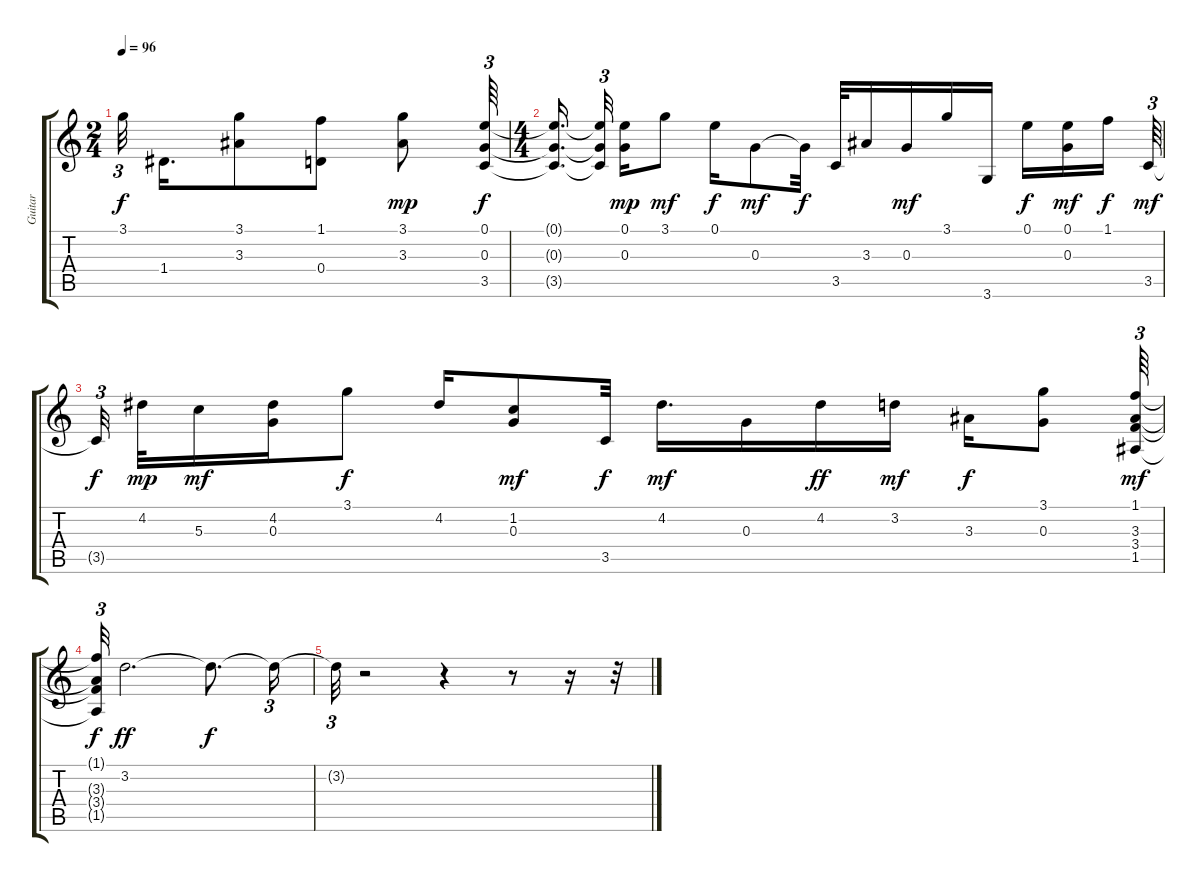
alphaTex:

\track ("Guitar" "Guitar") {instrument acousticguitarsteel}
\staff {score tabs}
\tuning (E4 B3 G3 D3 A2 E2) {hide}
\ts (2 4)
\tempo 96
\clef g2
\ks c
3.1{t}.32{tu (3 2) dy f beam splitsecondary} 1.4.16{d} (3.1 3.3).8 (1.1 0.4).8 (3.1 3.3).8{dy mp} (0.1 0.3 3.5).64{tu (3 2) dy f} |
\ts (4 4)
(0.1{t} 0.3{t} 3.5{t}).16{d beam splitsecondary} (0.1{t} 0.3{t} 3.5{t}).32{tu (3 2) beam splitsecondary} (0.1 0.3).16{dy mp} 3.1.8{dy mf} 0.1.16{dy f} 0.3.8{dy mf} 0.3{t}.32{dy f} 3.5.32 3.3.16 0.3.16{dy mf} 3.1.16 3.6.16 0.1.16{dy f} (0.1 0.3).16{dy mf} 1.1.16{dy f beam splitsecondary} 3.5.64{tu (3 2) dy mf} |
3.5{t}.32{tu (3 2) dy f beam splitsecondary} 4.2.32{dy mp} 5.3.16{dy mf} (4.2 0.3).16 3.1.8{dy f} 4.2.16 (1.2 0.3).8{dy mf} 3.5.32{dy f} 4.2.16{d dy mf} 0.3.16 4.2.16{dy ff} 3.2.16{dy mf} 3.3.16{dy f} (3.1 0.3).8 (1.1 3.3 3.4 1.5).64{tu (3 2) dy mf} |
(1.1{t} 3.3{t} 3.4{t} 1.5{t}).32{tu (3 2) dy f} 3.2.2{d dy ff} 3.2{t}.8{d dy f} 3.2{t}.16{tu (3 2)} |
3.2{t}.32{tu (3 2)} r.2 r.4 r.8 r.16 r.32
